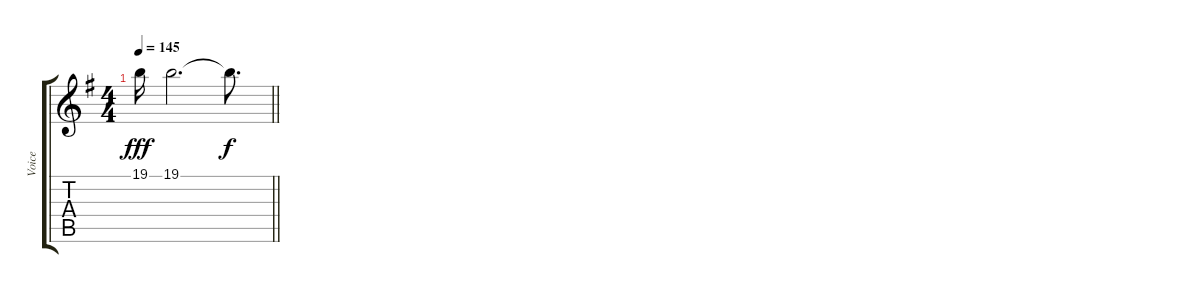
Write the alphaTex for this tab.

\track ("Voice" "Voice") {instrument lead6voice}
\staff {score tabs}
\tuning (E4 B3 G3 D3 A2 E2) {hide}
\ts (4 4)
\tempo 145
\clef g2
\barLineRight lightlight
\ks eminor
19.1.16{dy fff} 19.1.2{d} 19.1{t}.8{d dy f}
